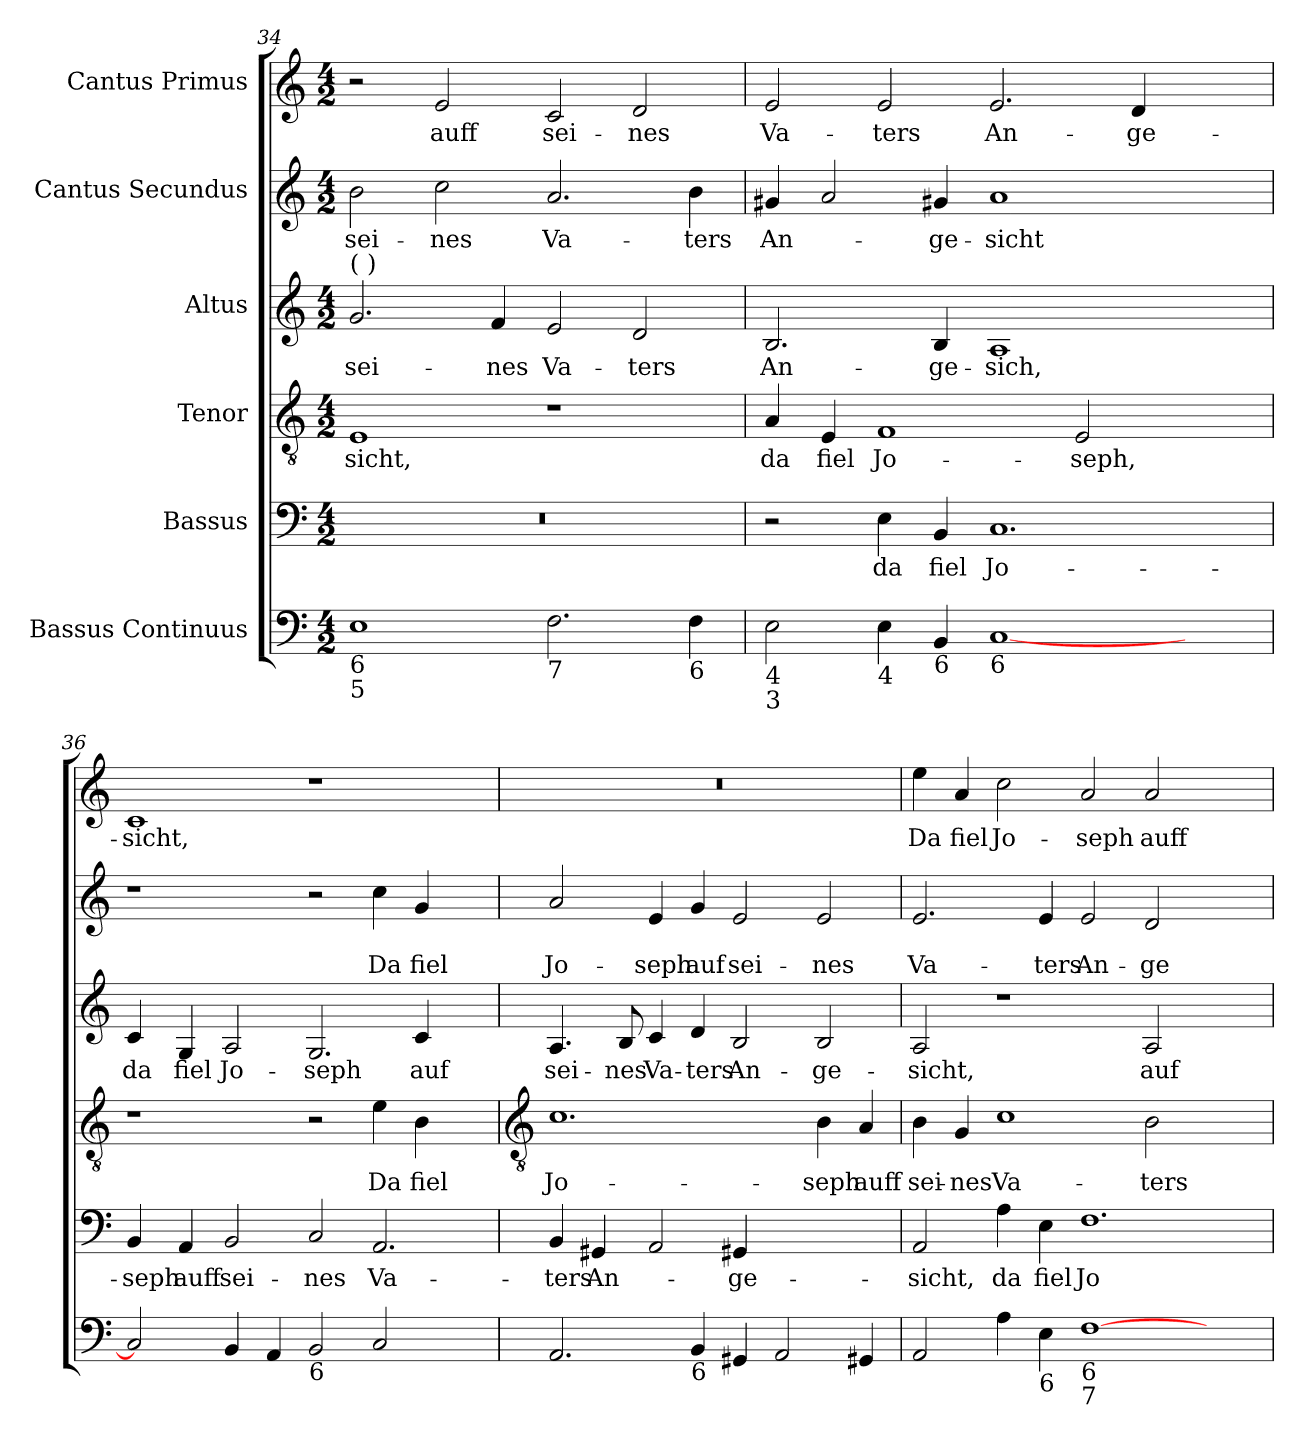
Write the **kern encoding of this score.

**kern	**kern	**text	**kern	**text	**kern	**text	**kern	**text	**text	**kern	**text
*part6	*part5	*part5	*part4	*part4	*part3	*part3	*part2	*part2	*part2	*part1	*part1
*staff6	*staff5	*staff5	*staff4	*staff4	*staff3	*staff3	*staff2	*staff2	*staff2	*staff1	*staff1
*I"Bassus Continuus	*I"Bassus	*	*I"Tenor	*	*I"Altus	*	*I"Cantus Secundus	*	*	*I"Cantus Primus	*
!!LO:LB:g=z
*clefF4	*clefF4	*	*clefGv2	*	*clefG2	*	*clefG2	*	*	*clefG2	*
*k[]	*k[]	*	*k[]	*	*k[]	*	*k[]	*	*	*k[]	*
*C:	*C:	*	*C:	*	*C:	*	*C:	*	*	*C:	*
*M4/2	*M4/2	*	*M4/2	*	*M4/2	*	*M4/2	*	*	*M4/2	*
=34	=34	=34	=34	=34	=34	=34	=34	=34	=34	=34	=34
!	!	!	!	!	!LO:TX:a:t=(  )	!	!	!	!	!	!
!LO:TX:b:t=6	!	!	!	!	!	!	!	!	!	!	!
!LO:TX:b:t=5	!	!	!	!	!	!	!	!	!	!	!
!	!	!	!	!LO:LY:b	!	!LO:LY:b	!	!LO:LY:b	!	!	!
1E	0r	.	1E	-sicht,	2.g	sei-	2b	sei-	.	2r	.
!	!	!	!	!	!	!	!	!LO:LY:b	!	!	!LO:LY:b
.	.	.	.	.	.	.	2cc	-nes	.	2e	auff
!	!	!	!	!	!	!LO:LY:b	!	!	!	!	!
.	.	.	.	.	4f	-nes	.	.	.	.	.
!LO:TX:b:t=7	!	!	!	!	!	!	!	!	!	!	!
!	!	!	!	!	!	!LO:LY:b	!	!LO:LY:b	!	!	!LO:LY:b
2.F	.	.	1r	.	2e	Va-	2.a	Va-	.	2c	sei-
!	!	!	!	!	!	!LO:LY:b	!	!	!	!	!LO:LY:b
.	.	.	.	.	2d	-ters	.	.	.	2d	-nes
!LO:TX:b:t=6	!	!	!	!	!	!	!	!	!	!	!
!	!	!	!	!	!	!	!	!LO:LY:b	!	!	!
4F	.	.	.	.	.	.	4b	-ters	.	.	.
!!LO:LB:g=z
=35	=35	=35	=35	=35	=35	=35	=35	=35	=35	=35	=35
!LO:TX:b:t=4	!	!	!	!	!	!	!	!	!	!	!
!LO:TX:b:t=3	!	!	!	!	!	!	!	!	!	!	!
!	!	!	!	!LO:LY:b	!	!LO:LY:b	!	!LO:LY:b	!	!	!LO:LY:b
2E	2r	.	4A	da	2.B	An-	4g#X	An-	.	2e	Va-
!	!	!	!	!LO:LY:b	!	!	!	!	!	!	!
.	.	.	4E	fiel	.	.	2a	.	.	.	.
!LO:TX:b:t=4	!	!	!	!	!	!	!	!	!	!	!
!	!	!LO:LY:b	!	!LO:LY:b	!	!	!	!	!	!	!LO:LY:b
4E	4E	da	1F	Jo-	.	.	.	.	.	2e	-ters
!LO:TX:b:t=6	!	!	!	!	!	!	!	!	!	!	!
!	!	!LO:LY:b	!	!	!	!LO:LY:b	!	!LO:LY:b	!	!	!
4BB	4BB	fiel	.	.	4B	-ge-	4g#X	-ge-	.	.	.
!LO:TX:b:t=6	!	!	!	!	!	!	!	!	!	!	!
!	!	!LO:LY:b	!	!	!	!LO:LY:b	!	!LO:LY:b	!	!	!LO:LY:b
[1C	1.C	Jo-	.	.	1A	-sich,	1a	-sicht	.	2.e	An-
!	!	!	!	!LO:LY:b	!	!	!	!	!	!	!
.	.	.	2E	-seph,	.	.	.	.	.	.	.
!	!	!	!	!	!	!	!	!	!	!	!LO:LY:b
.	.	.	.	.	.	.	.	.	.	4d	-ge-
2ryy	.	.	2ryy	.	2ryy	.	2ryy	.	.	2ryy	.
=36	=36	=36	=36	=36	=36	=36	=36	=36	=36	=36	=36
!	!	!LO:LY:b	!	!	!	!LO:LY:b	!	!	!	!	!LO:LY:b
2C]	4BB	-seph	1r	.	4c	da	1r	.	.	1c	-sicht,
!	!	!LO:LY:b	!	!	!	!LO:LY:b	!	!	!	!	!
.	4AA	auff	.	.	4G	fiel	.	.	.	.	.
!	!	!LO:LY:b	!	!	!	!LO:LY:b	!	!	!	!	!
4BB	2BB	sei-	.	.	2A	Jo-	.	.	.	.	.
4AA	.	.	.	.	.	.	.	.	.	.	.
!LO:TX:b:t=6	!	!	!	!	!	!	!	!	!	!	!
!	!	!LO:LY:b	!	!	!	!LO:LY:b	!	!	!	!	!
2BB	2C	-nes	2r	.	2.G	-seph	2r	.	.	1r	.
!	!	!LO:LY:b	!	!LO:LY:b	!	!	!	!	!LO:LY:b	!	!
2C	2.AA	Va-	4e	Da	.	.	4cc	.	Da	.	.
!	!	!	!	!LO:LY:b	!	!LO:LY:b	!	!	!LO:LY:b	!	!
.	.	.	4B	fiel	4c	auf	4g	.	fiel	.	.
4ryy	.	.	4ryy	.	4ryy	.	4ryy	.	.	4ryy	.
!!LO:LB:g=z
=37	=37	=37	=37	=37	=37	=37	=37	=37	=37	=37	=37
*	*	*	*clefGv2	*	*	*	*	*	*	*	*
!	!	!LO:LY:b	!	!LO:LY:b	!	!LO:LY:b	!	!	!LO:LY:b	!	!
2.AA	4BB	-ters	1.c	Jo-	4.A	sei-	2a	.	Jo-	0r	.
!	!	!LO:LY:b	!	!	!	!	!	!	!	!	!
.	4GG#X	An-	.	.	.	.	.	.	.	.	.
!	!	!	!	!	!	!LO:LY:b	!	!	!	!	!
.	.	.	.	.	8B	-nes	.	.	.	.	.
!	!	!	!	!	!	!LO:LY:b	!	!	!LO:LY:b	!	!
.	2AA	.	.	.	4c	Va-	4e	.	-seph	.	.
!LO:TX:b:t=6	!	!	!	!	!	!	!	!	!	!	!
!	!	!	!	!	!	!LO:LY:b	!	!	!LO:LY:b	!	!
4BB	.	.	.	.	4d	-ters	4g	.	auf	.	.
!	!	!LO:LY:b	!	!	!	!LO:LY:b	!	!	!LO:LY:b	!	!
4GG#X	4GG#X	-ge-	.	.	2B	An-	2e	.	sei-	.	.
2AA	2.ryy	.	.	.	.	.	.	.	.	.	.
!	!	!	!	!LO:LY:b	!	!LO:LY:b	!	!	!LO:LY:b	!	!
.	.	.	4B	-seph	2B	-ge-	2e	.	-nes	.	.
!	!	!	!	!LO:LY:b	!	!	!	!	!	!	!
4GG#X	.	.	4A	auff	.	.	.	.	.	.	.
!!LO:LB:g=z
=38	=38	=38	=38	=38	=38	=38	=38	=38	=38	=38	=38
!	!	!LO:LY:b	!	!LO:LY:b	!	!LO:LY:b	!	!	!LO:LY:b	!	!LO:LY:b
2AA	2AA	-sicht,	4B	sei-	2A	-sicht,	2.e	.	Va-	4ee	Da
!	!	!	!	!LO:LY:b	!	!	!	!	!	!	!LO:LY:b
.	.	.	4G	-nes	.	.	.	.	.	4a	fiel
!	!	!LO:LY:b	!	!LO:LY:b	!	!	!	!	!	!	!LO:LY:b
4A	4A	da	1c	Va-	1r	.	.	.	.	2cc	Jo-
!LO:TX:b:t=6	!	!	!	!	!	!	!	!	!	!	!
!	!	!LO:LY:b	!	!	!	!	!	!	!LO:LY:b	!	!
4E	4E	fiel	.	.	.	.	4e	.	-ters	.	.
!LO:TX:b:t=6	!	!	!	!	!	!	!	!	!	!	!
!LO:TX:b:t=7	!	!	!	!	!	!	!	!	!	!	!
!	!	!LO:LY:b	!	!	!	!	!	!	!LO:LY:b	!	!LO:LY:b
[1F	1.F	Jo-	.	.	.	.	2e	.	An-	2a	-seph
!	!	!	!	!LO:LY:b	!	!LO:LY:b	!	!	!LO:LY:b	!	!LO:LY:b
.	.	.	2B	-ters	2A	auf	2d	.	-ge-	2a	auff
2ryy	.	.	2ryy	.	2ryy	.	2ryy	.	.	2ryy	.
=	=	=	=	=	=	=	=	=	=	=	=
*-	*-	*-	*-	*-	*-	*-	*-	*-	*-	*-	*-
